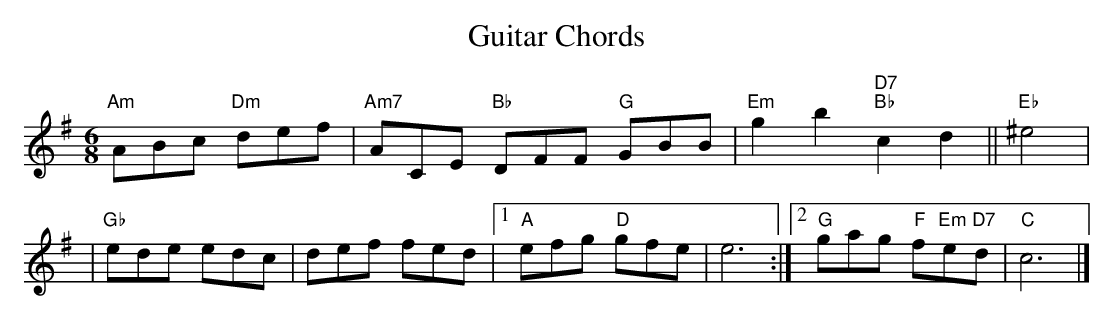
X:1
T: Guitar Chords
M: 6/8
K: G
"Am"ABc "Dm"def | "Am7"ACE "Bb"DFF "G"GBB | "Em"g2b2"D7\nBb"c2d2 || "Eb"^e4|
| "Gb"ede edc | def fed |1 "A"efg "D"gfe | e6 :|2 "G"gag "F"f"Em"e"D7"d | "C"c6 |]
